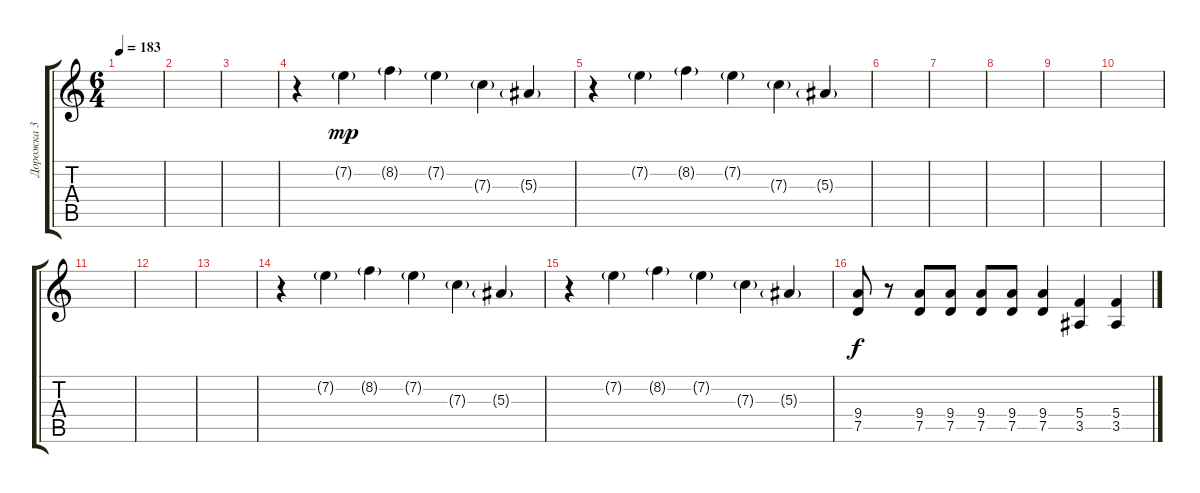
\track ("Дорожка 3" "Дорожка 3") {instrument distortionguitar}
\staff {score tabs}
\tuning (D4 A3 F3 C3 G2 D2) {hide}
\ts (6 4)
\tempo 183
\clef g2
\ks c
|
|
|
r.4 7.2{g}.4{dy mp} 8.2{g}.4 7.2{g}.4 7.3{g}.4 5.3{g}.4 |
r.4 7.2{g}.4 8.2{g}.4 7.2{g}.4 7.3{g}.4 5.3{g}.4 |
|
|
|
|
|
|
|
|
r.4 7.2{g}.4 8.2{g}.4 7.2{g}.4 7.3{g}.4 5.3{g}.4 |
r.4 7.2{g}.4 8.2{g}.4 7.2{g}.4 7.3{g}.4 5.3{g}.4 |
(9.4 7.5).8{dy f} r.8 (9.4 7.5).8 (9.4 7.5).8 (9.4 7.5).8 (9.4 7.5).8 (9.4 7.5).4 (5.4 3.5).4 (5.4 3.5).4
